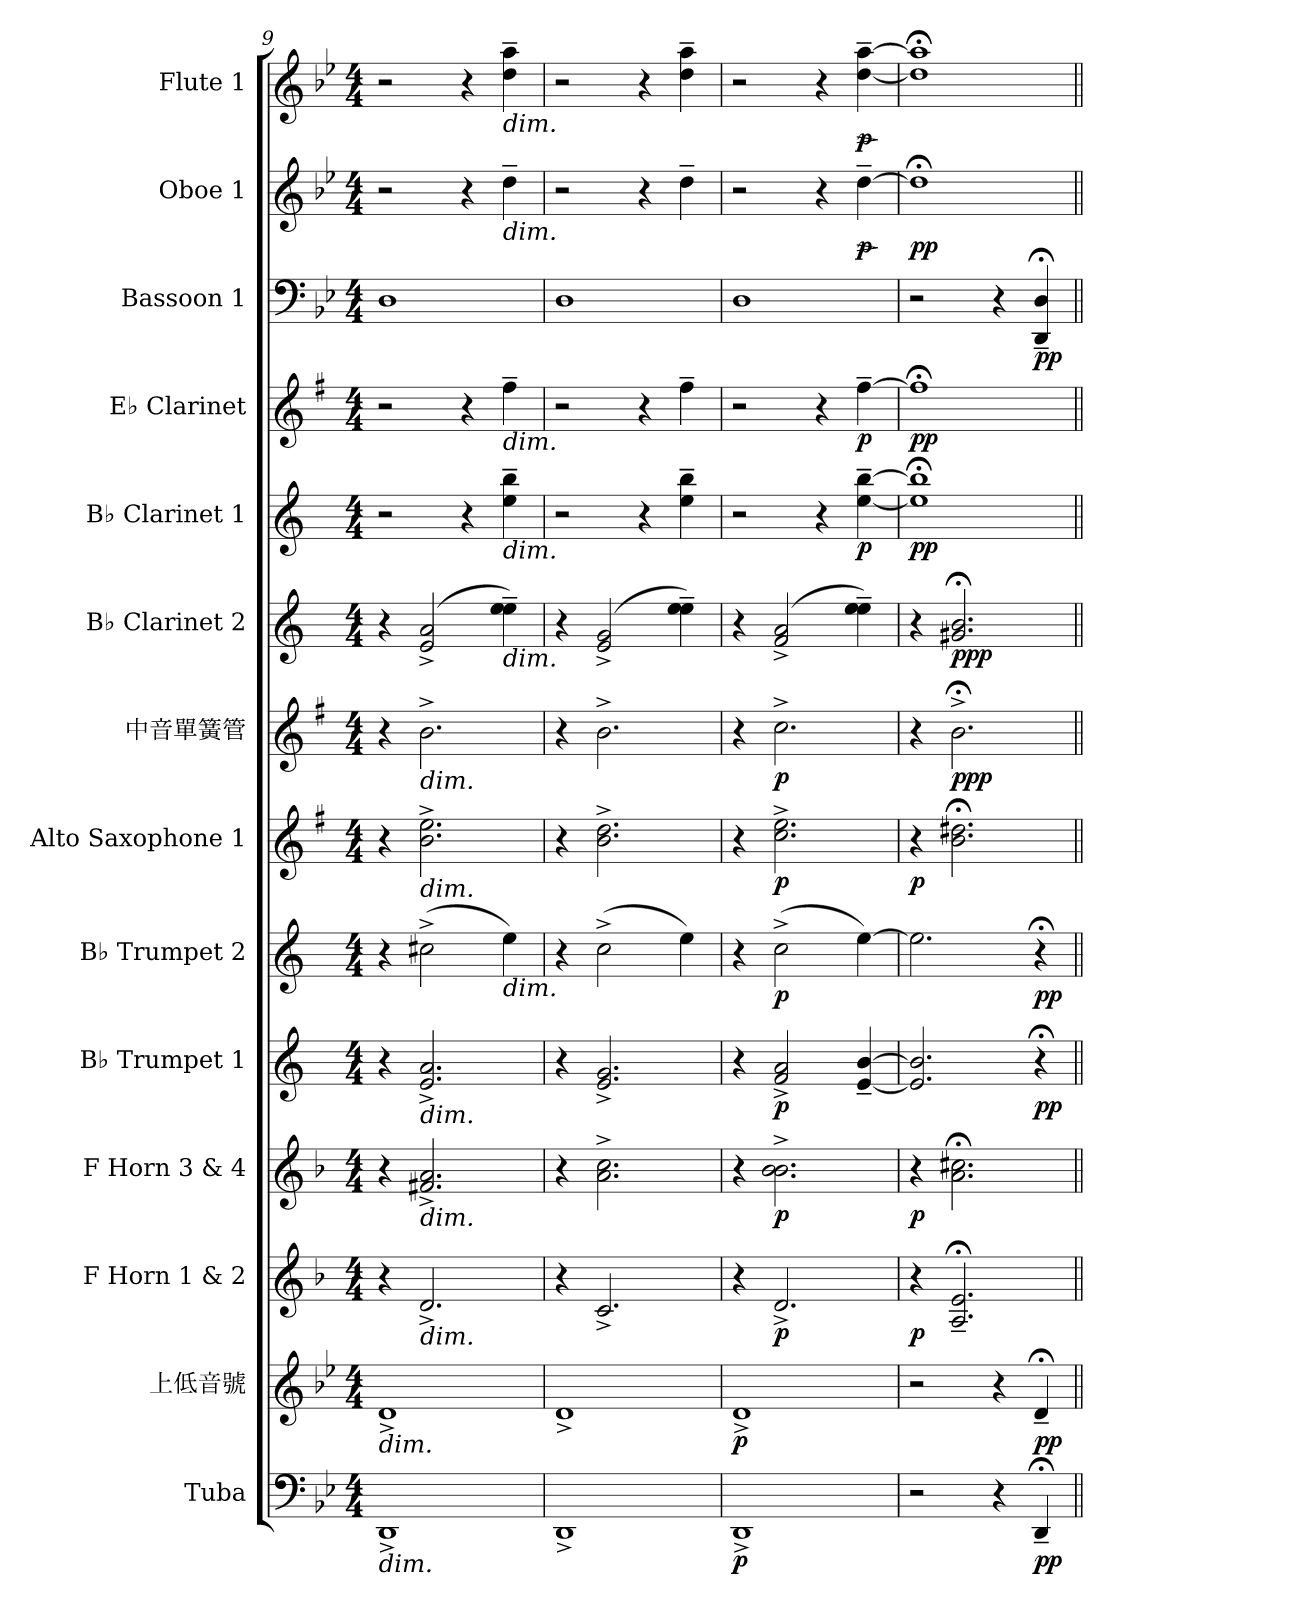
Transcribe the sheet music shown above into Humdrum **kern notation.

**kern	**dynam	**kern	**dynam	**kern	**dynam	**kern	**dynam	**kern	**dynam	**kern	**dynam	**kern	**dynam	**kern	**dynam	**kern	**dynam	**kern	**dynam	**kern	**dynam	**kern	**dynam	**kern	**dynam	**kern	**dynam
*part14	*part14	*part13	*part13	*part12	*part12	*part11	*part11	*part10	*part10	*part9	*part9	*part8	*part8	*part7	*part7	*part6	*part6	*part5	*part5	*part4	*part4	*part3	*part3	*part2	*part2	*part1	*part1
*staff14	*staff14	*staff13	*staff13	*staff12	*staff12	*staff11	*staff11	*staff10	*staff10	*staff9	*staff9	*staff8	*staff8	*staff7	*staff7	*staff6	*staff6	*staff5	*staff5	*staff4	*staff4	*staff3	*staff3	*staff2	*staff2	*staff1	*staff1
*I"Tuba	*	*I"上低音號	*	*I"F Horn 1 &amp; 2	*	*I"F Horn 3 &amp; 4	*	*I"B♭ Trumpet 1	*	*I"B♭ Trumpet 2	*	*I"Alto Saxophone 1	*	*I"中音單簧管	*	*I"B♭ Clarinet 2	*	*I"B♭ Clarinet 1	*	*I"E♭ Clarinet	*	*I"Bassoon 1	*	*I"Oboe 1	*	*I"Flute 1	*
*I'Tba.	*	*	*	*I'F Hn. 1 2	*	*I'F Hn. 3 4	*	*I'B♭ Tpt. 1	*	*I'B♭ Tpt. 2	*	*I'A. Sax. 1	*	*	*	*I'B♭ Cl. 2	*	*I'B♭ Cl. 1	*	*I'E♭ Cl.	*	*I'Bsn. 1	*	*I'Ob. 1	*	*I'Fl. 1	*
*clefF4	*	*clefG2	*	*clefG2	*	*clefG2	*	*clefG2	*	*clefG2	*	*clefG2	*	*clefG2	*	*clefG2	*	*clefG2	*	*clefG2	*	*clefF4	*	*clefG2	*	*clefG2	*
*	*	*ITrd8c14	*	*ITrd4c7	*	*ITrd4c7	*	*ITrd1c2	*	*ITrd1c2	*	*ITrd5c9	*	*ITrd5c9	*	*ITrd1c2	*	*ITrd1c2	*	*ITrd-2c-3	*	*	*	*	*	*	*
*k[b-e-]	*	*k[b-e-]	*	*k[b-e-]	*	*k[b-e-]	*	*k[b-e-]	*	*k[b-e-]	*	*k[b-e-]	*	*k[b-e-]	*	*k[b-e-]	*	*k[b-e-]	*	*k[b-e-]	*	*k[b-e-]	*	*k[b-e-]	*	*k[b-e-]	*
*M4/4	*	*M4/4	*	*M4/4	*	*M4/4	*	*M4/4	*	*M4/4	*	*M4/4	*	*M4/4	*	*M4/4	*	*M4/4	*	*M4/4	*	*M4/4	*	*M4/4	*	*M4/4	*
=9	=9	=9	=9	=9	=9	=9	=9	=9	=9	=9	=9	=9	=9	=9	=9	=9	=9	=9	=9	=9	=9	=9	=9	=9	=9	=9	=9
!	!	!LO:TX:b:i:t=dim.	!	!	!	!	!	!	!	!	!	!	!	!	!	!	!	!	!	!	!	!	!	!	!	!	!
!LO:TX:b:i:t=dim.	!	!	!	!	!	!	!	!	!	!	!	!	!	!	!	!	!	!	!	!	!	!	!	!	!	!	!
1DD^	.	1D^	.	4r	.	4r	.	4r	.	4r	.	4r	.	4r	.	4r	.	2r	.	2r	.	1D	.	2r	.	2r	.
!	!	!	!	!	!	!	!	!	!	!	!	!	!	!LO:TX:b:i:t=dim.	!	!	!	!	!	!	!	!	!	!	!	!	!
!	!	!	!	!	!	!	!	!	!	!	!	!LO:TX:b:i:t=dim.	!	!	!	!	!	!	!	!	!	!	!	!	!	!	!
!	!	!	!	!	!	!	!	!LO:TX:b:i:t=dim.	!	!	!	!	!	!	!	!	!	!	!	!	!	!	!	!	!	!	!
!	!	!	!	!	!	!LO:TX:b:i:t=dim.	!	!	!	!	!	!	!	!	!	!	!	!	!	!	!	!	!	!	!	!	!
!	!	!	!	!LO:TX:b:i:t=dim.	!	!	!	!	!	!	!	!	!	!	!	!	!	!	!	!	!	!	!	!	!	!	!
.	.	.	.	2.G^/	.	2.Bn/^ 2.d/^	.	2.d/^ 2.g/^	.	(>2bn^\	.	2.d\^ 2.g\^	.	2.d^\	.	(>2d/^ 2g/^	.	.	.	.	.	.	.	.	.	.	.
.	.	.	.	.	.	.	.	.	.	.	.	.	.	.	.	.	.	4r	.	4r	.	.	.	4r	.	4r	.
!	!	!	!	!	!	!	!	!	!	!	!	!	!	!	!	!	!	!	!	!	!	!	!	!	!	!LO:TX:b:i:t=dim.	!
!	!	!	!	!	!	!	!	!	!	!	!	!	!	!	!	!	!	!	!	!	!	!	!	!LO:TX:b:i:t=dim.	!	!	!
!	!	!	!	!	!	!	!	!	!	!	!	!	!	!	!	!	!	!	!	!LO:TX:b:i:t=dim.	!	!	!	!	!	!	!
!	!	!	!	!	!	!	!	!	!	!	!	!	!	!	!	!	!	!LO:TX:b:i:t=dim.	!	!	!	!	!	!	!	!	!
!	!	!	!	!	!	!	!	!	!	!	!	!	!	!	!	!LO:TX:b:i:t=dim.	!	!	!	!	!	!	!	!	!	!	!
!	!	!	!	!	!	!	!	!	!	!LO:TX:b:i:t=dim.	!	!	!	!	!	!	!	!	!	!	!	!	!	!	!	!	!
.	.	.	.	.	.	.	.	.	.	4dd\)	.	.	.	.	.	4dd\~ 4dd\~)	.	4dd\~ 4aa\~	.	4aa~\	.	.	.	4dd~\	.	4dd\~ 4aa\~	.
=10	=10	=10	=10	=10	=10	=10	=10	=10	=10	=10	=10	=10	=10	=10	=10	=10	=10	=10	=10	=10	=10	=10	=10	=10	=10	=10	=10
1DD^	.	1D^	.	4r	.	4r	.	4r	.	4r	.	4r	.	4r	.	4r	.	2r	.	2r	.	1D	.	2r	.	2r	.
.	.	.	.	2.F^/	.	2.d\^ 2.f\^	.	2.d/^ 2.f/^	.	(>2b-^\	.	2.d\^ 2.f\^	.	2.d^\	.	(>2d/^ 2f/^	.	.	.	.	.	.	.	.	.	.	.
.	.	.	.	.	.	.	.	.	.	.	.	.	.	.	.	.	.	4r	.	4r	.	.	.	4r	.	4r	.
.	.	.	.	.	.	.	.	.	.	4dd\)	.	.	.	.	.	4dd\~ 4dd\~)	.	4dd\~ 4aa\~	.	4aa~\	.	.	.	4dd~\	.	4dd\~ 4aa\~	.
=11	=11	=11	=11	=11	=11	=11	=11	=11	=11	=11	=11	=11	=11	=11	=11	=11	=11	=11	=11	=11	=11	=11	=11	=11	=11	=11	=11
!	!LO:DY:b	!	!LO:DY:b	!	!	!	!	!	!	!	!	!	!	!	!	!	!	!	!	!	!	!	!	!	!	!	!
1DD^	p	1D^	p	4r	.	4r	.	4r	.	4r	.	4r	.	4r	.	4r	.	2r	.	2r	.	1D	.	2r	.	2r	.
!	!	!	!	!	!LO:DY:b	!	!LO:DY:b	!	!LO:DY:b	!	!LO:DY:b	!	!LO:DY:b	!	!LO:DY:b	!	!	!	!	!	!	!	!	!	!	!	!
.	.	.	.	2.G^/	p	2.e-\^ 2.e-\^	p	2e-/^ 2g/^	p	(>2b-^\	p	2.e-\^ 2.g\^	p	2.e-^\	p	(>2e-/^ 2g/^	.	.	.	.	.	.	.	.	.	.	.
.	.	.	.	.	.	.	.	.	.	.	.	.	.	.	.	.	.	4r	.	4r	.	.	.	4r	.	4r	.
!	!	!	!	!	!	!	!	!	!	!	!	!	!	!	!	!	!	!	!LO:DY:b	!	!LO:DY:b	!	!	!	!LO:HP:b	!	!LO:HP:b
!	!	!	!	!	!	!	!	!	!	!	!	!	!	!	!	!	!	!	!	!	!	!	!	!	!LO:DY:n=1:b	!	!LO:DY:n=1:b
.	.	.	.	.	.	.	.	[4d/~ [4a/~	.	[4dd\)	.	.	.	.	.	4dd\~ 4dd\~)	.	[4dd\~ [4aa\~	p	[4aa~\	p	.	.	[4dd~\	> p	[4dd\~ [4aa\~	> p
.	.	.	.	.	.	.	.	.	.	.	.	.	.	.	.	.	.	.	.	.	.	.	.	.	]	.	]
=12	=12	=12	=12	=12	=12	=12	=12	=12	=12	=12	=12	=12	=12	=12	=12	=12	=12	=12	=12	=12	=12	=12	=12	=12	=12	=12	=12
!	!	!	!	!	!LO:DY:b	!	!LO:DY:b	!	!	!	!	!	!LO:DY:b	!	!	!	!	!	!LO:DY:b	!	!LO:DY:b	!	!	!	!LO:DY:b	!	!
2r	.	2r	.	4r	p	4r	p	2.d/] 2.a/]	.	2.dd\]	.	4r	p	4r	.	4r	.	1dd];< 1aa];<	pp	1aa;<]	pp	2r	.	1dd;<]	pp	1dd];< 1aa];<	.
!	!	!	!	!	!	!	!	!	!	!	!	!	!	!	!LO:DY:b	!	!	!	!	!	!	!	!	!	!	!	!
!	!	!	!	!	!	!	!	!	!	!	!	!	!	!	!LO:DY:n=1:b	!	!LO:DY:b	!	!	!	!	!	!	!	!	!	!
!	!	!	!	!	!	!	!	!	!	!	!	!	!	!	!	!	!LO:DY:n=1:b	!	!	!	!	!	!	!	!	!	!
.	.	.	.	2.D/;<~ 2.A/;<~	.	2.d\;< 2.f#X\;<	.	.	.	.	.	2.d\;< 2.f#X\;<	.	2.d;<^\	p pp	2.f#X/;< 2.a/;<	p pp	.	.	.	.	.	.	.	.	.	.
4r	.	4r	.	.	.	.	.	.	.	.	.	.	.	.	.	.	.	.	.	.	.	4r	.	.	.	.	.
!	!LO:DY:b	!	!LO:DY:b	!	!	!	!	!	!LO:DY:b	!	!LO:DY:b	!	!	!	!	!	!	!	!	!	!	!	!LO:DY:b	!	!	!	!
4DD;<~/	pp	4D;<~/	pp	.	.	.	.	4r;<	pp	4r;<	pp	.	.	.	.	.	.	.	.	.	.	4DD/;<~ 4D/;<~	pp	.	.	.	.
=||	=||	=||	=||	=||	=||	=||	=||	=||	=||	=||	=||	=||	=||	=||	=||	=||	=||	=||	=||	=||	=||	=||	=||	=||	=||	=||	=||
*-	*-	*-	*-	*-	*-	*-	*-	*-	*-	*-	*-	*-	*-	*-	*-	*-	*-	*-	*-	*-	*-	*-	*-	*-	*-	*-	*-
